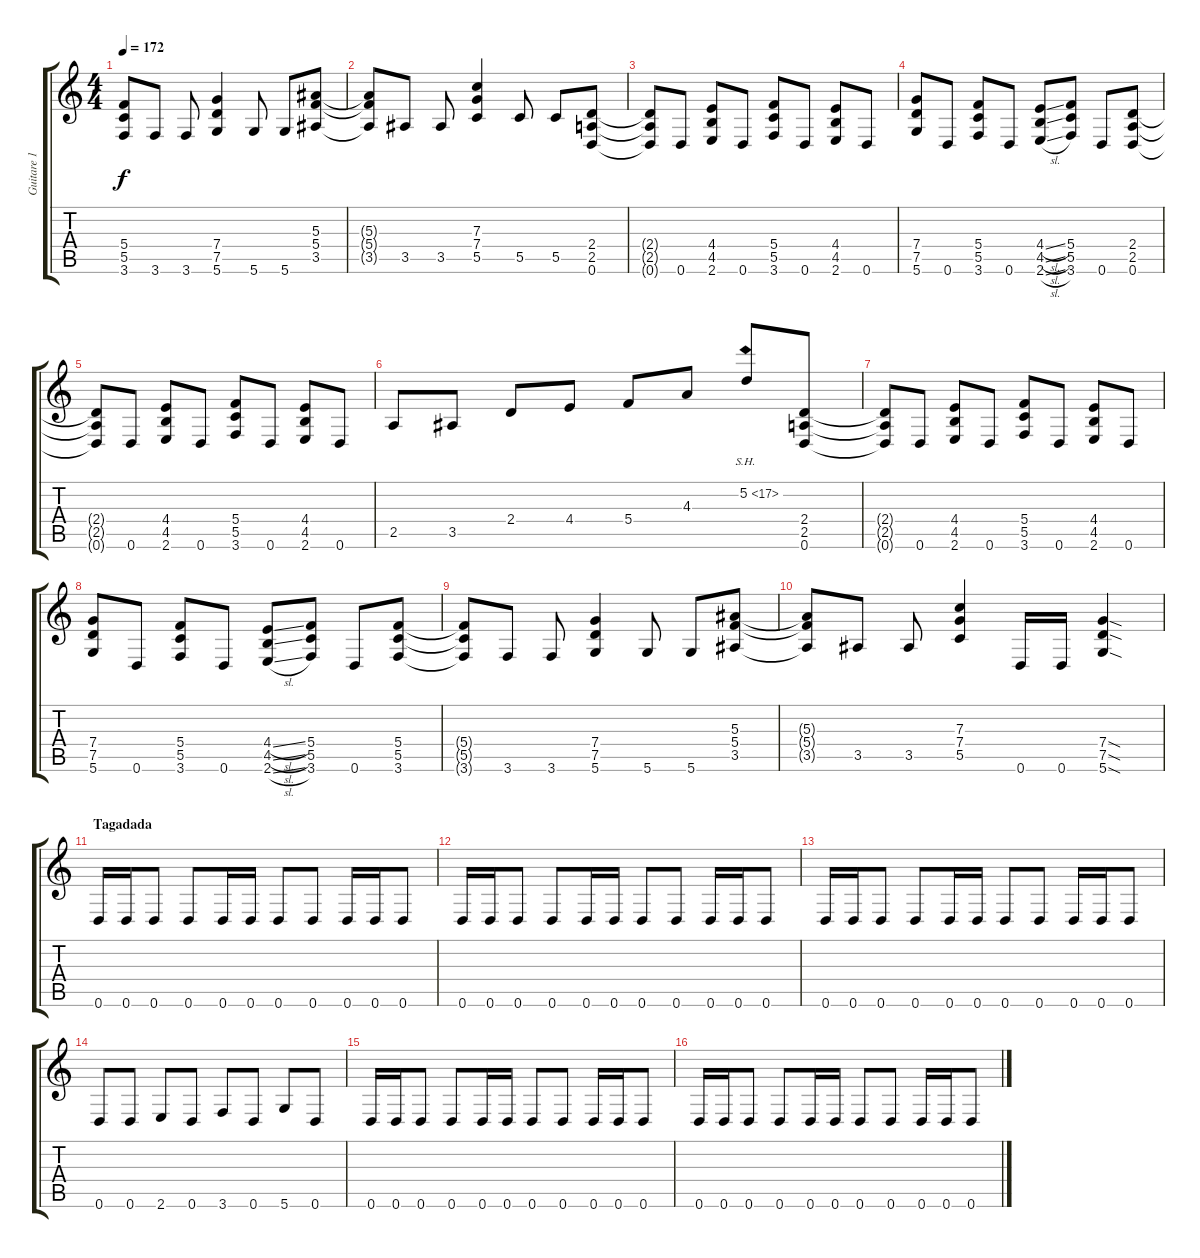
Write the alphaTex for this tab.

\track ("Guitare 1" "Guitare 1") {instrument distortionguitar}
\staff {score tabs}
\tuning (D4 A3 F3 C3 G2 D2) {hide}
\ts (4 4)
\tempo 172
\clef g2
\ks c
(5.4{t} 5.5{t} 3.6{t}).8{dy f} 3.6.8 3.6.8 (7.4 7.5 5.6).4 5.6.8 5.6.8 (5.3 5.4 3.5).8 |
(5.3{t} 5.4{t} 3.5{t}).8 3.5.8 3.5.8 (7.3 7.4 5.5).4 5.5.8 5.5.8 (2.4 2.5 0.6).8 |
(2.4{t} 2.5{t} 0.6{t}).8 0.6.8 (4.4 4.5 2.6).8 0.6.8 (5.4 5.5 3.6).8 0.6.8 (4.4 4.5 2.6).8 0.6.8 |
(7.4 7.5 5.6).8 0.6.8 (5.4 5.5 3.6).8 0.6.8 (4.4{sl} 4.5{sl} 2.6{sl}).8 (5.4 5.5 3.6).8 0.6.8 (2.4 2.5 0.6).8 |
(2.4{t} 2.5{t} 0.6{t}).8 0.6.8 (4.4 4.5 2.6).8 0.6.8 (5.4 5.5 3.6).8 0.6.8 (4.4 4.5 2.6).8 0.6.8 |
2.5.8 3.5.8 2.4.8 4.4.8 5.4.8 4.3.8 5.2{sh 12}.8 (2.4 2.5 0.6).8 |
(2.4{t} 2.5{t} 0.6{t}).8 0.6.8 (4.4 4.5 2.6).8 0.6.8 (5.4 5.5 3.6).8 0.6.8 (4.4 4.5 2.6).8 0.6.8 |
(7.4 7.5 5.6).8 0.6.8 (5.4 5.5 3.6).8 0.6.8 (4.4{sl} 4.5{sl} 2.6{sl}).8 (5.4 5.5 3.6).8 0.6.8 (5.4 5.5 3.6).8 |
(5.4{t} 5.5{t} 3.6{t}).8 3.6.8 3.6.8 (7.4 7.5 5.6).4 5.6.8 5.6.8 (5.3 5.4 3.5).8 |
(5.3{t} 5.4{t} 3.5{t}).8 3.5.8 3.5.8 (7.3 7.4 5.5).4 0.6.16 0.6.16 (7.4{sod} 7.5{sod} 5.6{sod}).4 |
\section ("" "Tagadada")
0.6.16 0.6.16 0.6.8 0.6.8 0.6.16 0.6.16 0.6.8 0.6.8 0.6.16 0.6.16 0.6.8 |
0.6.16 0.6.16 0.6.8 0.6.8 0.6.16 0.6.16 0.6.8 0.6.8 0.6.16 0.6.16 0.6.8 |
0.6.16 0.6.16 0.6.8 0.6.8 0.6.16 0.6.16 0.6.8 0.6.8 0.6.16 0.6.16 0.6.8 |
0.6.8 0.6.8 2.6.8 0.6.8 3.6.8 0.6.8 5.6.8 0.6.8 |
0.6.16 0.6.16 0.6.8 0.6.8 0.6.16 0.6.16 0.6.8 0.6.8 0.6.16 0.6.16 0.6.8 |
0.6.16 0.6.16 0.6.8 0.6.8 0.6.16 0.6.16 0.6.8 0.6.8 0.6.16 0.6.16 0.6.8
